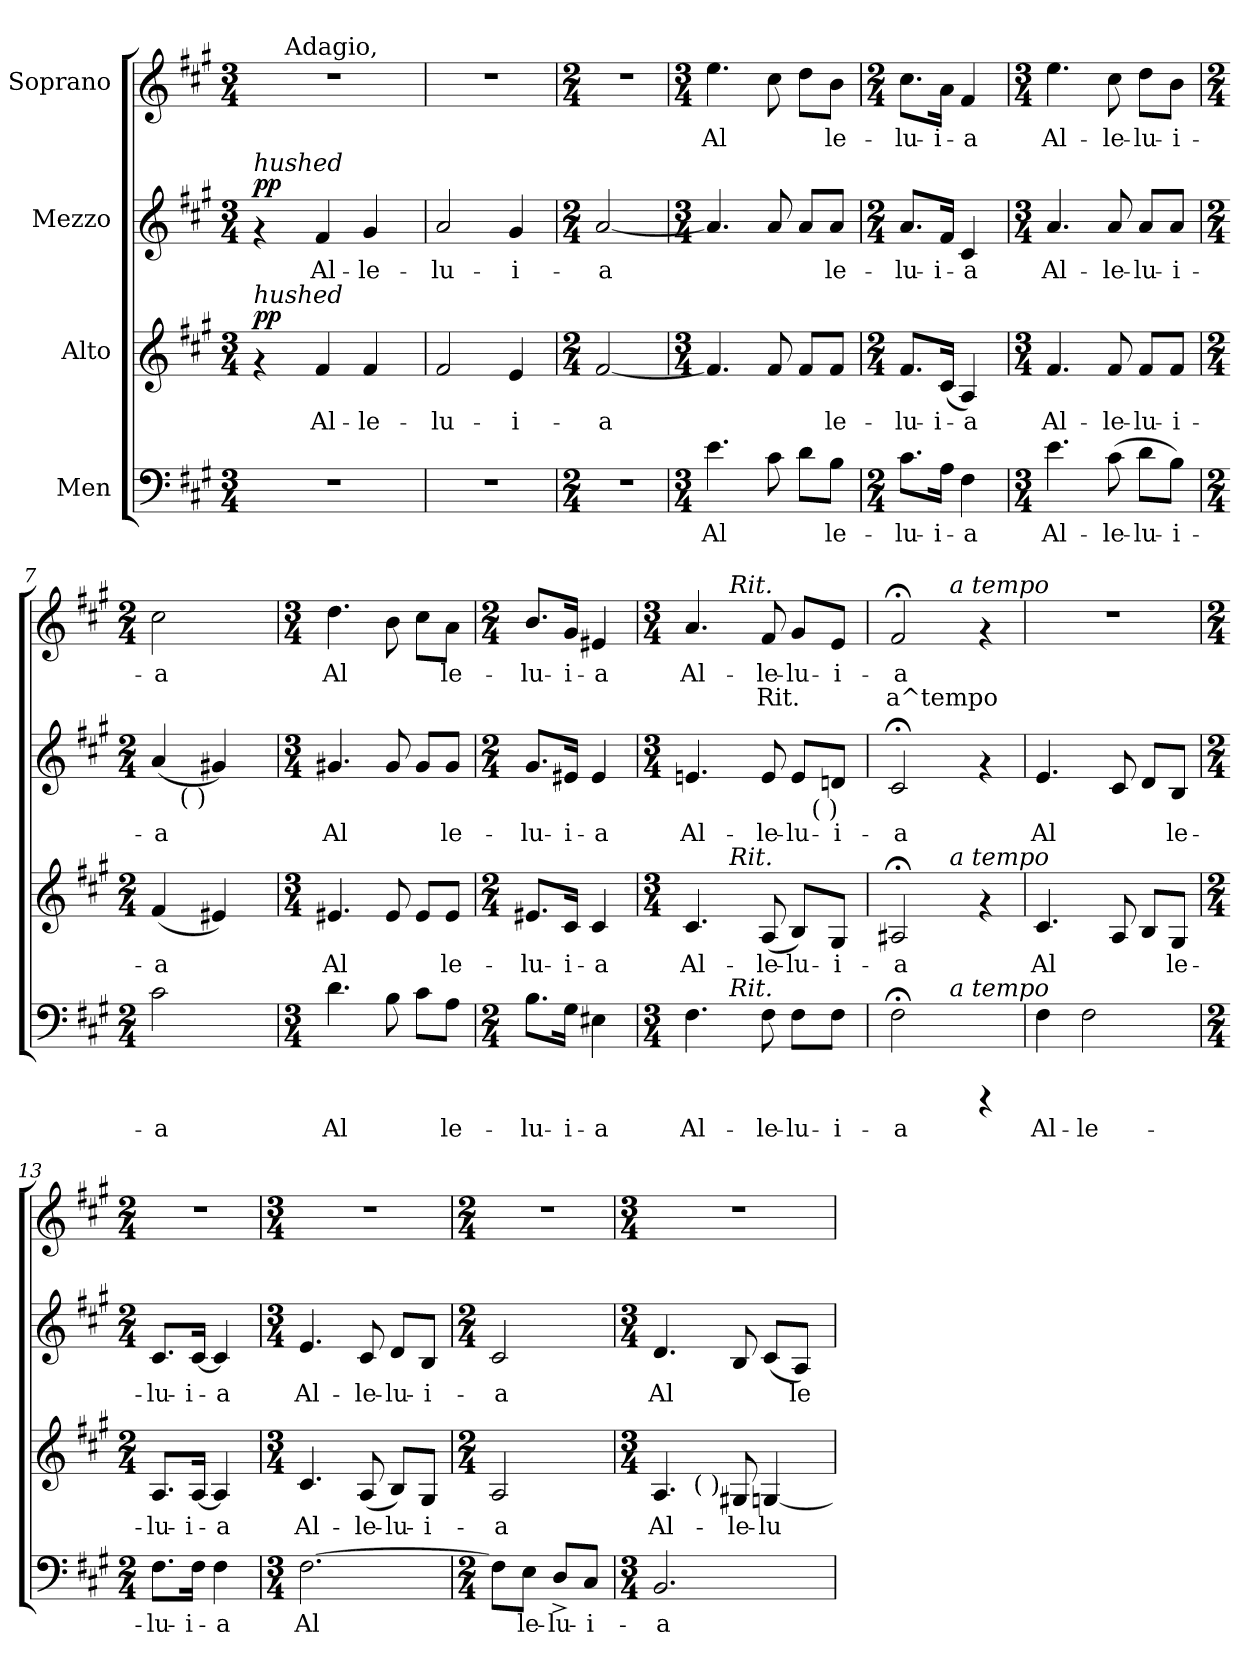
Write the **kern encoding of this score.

**kern	**text	**kern	**text	**dynam	**kern	**text	**dynam	**kern	**text	**text
*part4	*part4	*part3	*part3	*part3	*part2	*part2	*part2	*part1	*part1	*part1
*staff4	*staff4	*staff3	*staff3	*staff3	*staff2	*staff2	*staff2	*staff1	*staff1	*staff1
*I"Men	*	*I"Alto	*	*	*I"Mezzo	*	*	*I"Soprano	*	*
!!LO:PB:g=z
*stria5	*	*stria5	*	*	*stria5	*	*	*stria5	*	*
*clefF4	*	*clefG2	*	*	*clefG2	*	*	*clefG2	*	*
*k[f#c#g#]	*	*k[f#c#g#]	*	*	*k[f#c#g#]	*	*	*k[f#c#g#]	*	*
*A:	*	*A:	*	*	*A:	*	*	*A:	*	*
*M3/4	*	*M3/4	*	*	*M3/4	*	*	*M3/4	*	*
=1	=1	=1	=1	=1	=1	=1	=1	=1	=1	=1
!	!	!	!	!	!LO:TX:a:i:t=hushed	!	!	!	!	!
!	!	!LO:TX:a:i:t=hushed	!	!	!	!	!	!	!	!
!	!	!	!	!LO:DY:b	!	!	!LO:DY:b	!	!	!
*	*	*	*	*	*	*	*	*^	*	*
2.r	.	4rf	.	pp	4rf	.	pp	2.r	8ryy	.	.
*	*	*	*	*	*	*	*	*MM56	*	*	*
!	!	!	!	!	!	!	!	!	!LO:TX:a:t=Adagio,	!	!
.	.	.	.	.	.	.	.	.	2ryy	.	.
!	!	!	!LO:LY:b:cj	!	!	!LO:LY:b:cj	!	!	!	!	!
.	.	4f#/	Al-	.	4f#/	Al-	.	.	.	.	.
!	!	!	!LO:LY:b:cj	!	!	!LO:LY:b:cj	!	!	!	!	!
.	.	4f#/	-le-	.	4g#/	-le-	.	.	.	.	.
.	.	.	.	.	.	.	.	.	8ryy	.	.
=2	=2	=2	=2	=2	=2	=2	=2	=2	=2	=2	=2
!	!	!	!LO:LY:b:cj	!	!	!LO:LY:b:cj	!	!	!	!	!
*	*	*	*	*	*	*	*	*v	*v	*	*
2.r	.	2f#/	-lu-	.	2a/	-lu-	.	2.r	.	.
!	!	!	!LO:LY:b:cj	!	!	!LO:LY:b:cj	!	!	!	!
.	.	4e/	-i-	.	4g#/	-i-	.	.	.	.
=3	=3	=3	=3	=3	=3	=3	=3	=3	=3	=3
*M2/4	*	*M2/4	*	*	*M2/4	*	*	*M2/4	*	*
!	!	!	!LO:LY:b:cj	!	!	!LO:LY:b:cj	!	!	!	!
2r	.	[<2f#/	-a	.	[<2a/	-a	.	2r	.	.
=4	=4	=4	=4	=4	=4	=4	=4	=4	=4	=4
*M3/4	*	*M3/4	*	*	*M3/4	*	*	*M3/4	*	*
!	!LO:LY:b:cj	!	!LO:LY:b:cj	!	!	!LO:LY:b:cj	!	!	!LO:LY:b:cj	!
4.e\	Al	4.f#/]	.	.	4.a/]	.	.	4.ee\	Al	.
!	!LO:LY:b:cj	!	!LO:LY:b:cj	!	!	!LO:LY:b:cj	!	!	!LO:LY:b:cj	!
8c#\	.	8f#/	.	.	8a/	.	.	8cc#\	.	.
!	!LO:LY:b:cj	!	!LO:LY:b:cj	!	!	!LO:LY:b:cj	!	!	!LO:LY:b:cj	!
8d\L	.	8f#/L	.	.	8a/L	.	.	8dd\L	.	.
!	!LO:LY:b:cj	!	!LO:LY:b:cj	!	!	!LO:LY:b:cj	!	!	!LO:LY:b:cj	!
8B\J	le-	8f#/J	le-	.	8a/J	le-	.	8b\J	le-	.
=5	=5	=5	=5	=5	=5	=5	=5	=5	=5	=5
*M2/4	*	*M2/4	*	*	*M2/4	*	*	*M2/4	*	*
!	!LO:LY:b:cj	!	!LO:LY:b:cj	!	!	!LO:LY:b:cj	!	!	!LO:LY:b:cj	!
8.c#\L	-lu-	8.f#/L	-lu-	.	8.a/L	-lu-	.	8.cc#\L	-lu-	.
!	!LO:LY:b:cj	!	!LO:LY:b:cj	!	!	!LO:LY:b:cj	!	!	!LO:LY:b:cj	!
16A\J	-i-	(<16c#/J	-i-	.	16f#/J	-i-	.	16a\J	-i-	.
!	!LO:LY:b:cj	!	!LO:LY:b:cj	!	!	!LO:LY:b:cj	!	!	!LO:LY:b:cj	!
4F#\	-a	4A/)	-a	.	4c#/	-a	.	4f#/	-a	.
=6	=6	=6	=6	=6	=6	=6	=6	=6	=6	=6
*M3/4	*	*M3/4	*	*	*M3/4	*	*	*M3/4	*	*
!	!LO:LY:b:cj	!	!LO:LY:b:cj	!	!	!LO:LY:b:cj	!	!	!LO:LY:b:cj	!
4.e\	Al-	4.f#/	Al-	.	4.a/	Al-	.	4.ee\	Al-	.
!	!LO:LY:b:cj	!	!LO:LY:b:cj	!	!	!LO:LY:b:cj	!	!	!LO:LY:b:cj	!
(>8c#\	-le-	8f#/	-le-	.	8a/	-le-	.	8cc#\	-le-	.
!	!LO:LY:b:cj	!	!LO:LY:b:cj	!	!	!LO:LY:b:cj	!	!	!LO:LY:b:cj	!
8d\L	-lu-	8f#/L	-lu-	.	8a/L	-lu-	.	8dd\L	-lu-	.
!	!LO:LY:b:cj	!	!LO:LY:b:cj	!	!	!LO:LY:b:cj	!	!	!LO:LY:b:cj	!
8B\J)	-i-	8f#/J	-i-	.	8a/J	-i-	.	8b\J	-i-	.
=7	=7	=7	=7	=7	=7	=7	=7	=7	=7	=7
*M2/4	*	*M2/4	*	*	*M2/4	*	*	*M2/4	*	*
!	!LO:LY:b:cj	!	!LO:LY:b:cj	!	!	!LO:LY:b:cj	!	!	!LO:LY:b:cj	!
*	*	*	*	*	*^	*	*	*	*	*
2c#\	-a	(<4f#/	-a	.	(<4a/	16..ryy	-a	.	2cc#\	-a	.
!	!	!	!	!	!	!LO:TX:b:t=( )	!	!	!	!	!
.	.	.	.	.	.	4ryy	.	.	.	.	.
!	!	!	!LO:LY:b:cj	!	!	!	!LO:LY:b:cj	!	!	!	!
.	.	4e#X/)	.	.	4g#X/)	.	.	.	.	.	.
.	.	.	.	.	.	8ryy	.	.	.	.	.
.	.	.	.	.	.	64ryy	.	.	.	.	.
*	*	*	*	*	*v	*v	*	*	*	*	*
=8	=8	=8	=8	=8	=8	=8	=8	=8	=8	=8
*M3/4	*	*M3/4	*	*	*M3/4	*	*	*M3/4	*	*
*	*	*	*	*	*^	*	*	*	*	*
!	!	!	!	!	!LO:TX:b:t=( )	!	!	!	!	!	!
!	!LO:LY:b:cj	!	!LO:LY:b:cj	!	!	!	!LO:LY:b:cj	!	!	!LO:LY:b:cj	!
*	*	*	*	*	*v	*v	*	*	*	*	*
4.d\	Al	4.e#X/	Al	.	4.g#X/	Al	.	4.dd\	Al	.
!	!LO:LY:b:cj	!	!LO:LY:b:cj	!	!	!LO:LY:b:cj	!	!	!LO:LY:b:cj	!
8B\	.	8e#/	.	.	8g#/	.	.	8b\	.	.
!	!LO:LY:b:cj	!	!LO:LY:b:cj	!	!	!LO:LY:b:cj	!	!	!LO:LY:b:cj	!
8c#\L	.	8e#/L	.	.	8g#/L	.	.	8cc#\L	.	.
!	!LO:LY:b:cj	!	!LO:LY:b:cj	!	!	!LO:LY:b:cj	!	!	!LO:LY:b:cj	!
8A\J	le-	8e#/J	le-	.	8g#/J	le-	.	8a\J	le-	.
!!LO:LB:g=z
=9	=9	=9	=9	=9	=9	=9	=9	=9	=9	=9
*M2/4	*	*M2/4	*	*	*M2/4	*	*	*M2/4	*	*
!	!LO:LY:b:cj	!	!LO:LY:b:cj	!	!	!LO:LY:b:cj	!	!	!LO:LY:b:cj	!
8.B\L	-lu-	8.e#X/L	-lu-	.	8.g#/L	-lu-	.	8.b/L	-lu-	.
!	!LO:LY:b:cj	!	!LO:LY:b:cj	!	!	!LO:LY:b:cj	!	!	!LO:LY:b:cj	!
16G#\J	-i-	16c#/J	-i-	.	16e#X/J	-i-	.	16g#/J	-i-	.
!	!LO:LY:b:cj	!	!LO:LY:b:cj	!	!	!LO:LY:b:cj	!	!	!LO:LY:b:cj	!
4E#X\	-a	4c#/	-a	.	4e#/	-a	.	4e#X/	-a	.
=10	=10	=10	=10	=10	=10	=10	=10	=10	=10	=10
*M3/4	*	*M3/4	*	*	*M3/4	*	*	*M3/4	*	*
!	!LO:LY:b:cj	!	!LO:LY:b:cj	!	!	!LO:LY:b:cj	!	!	!LO:LY:b:cj	!LO:LY:b:cj
*^	*	*^	*	*	*^	*	*	*^	*	*
4.F#\	8...ryy	Al-	4.c#/	8...ryy	Al-	.	4.en/	2ryy	Al-	.	4.a/	8...ryy	Al-	--
!	!	!	!	!	!	!	!	!	!	!	!	!LO:TX:a:i:t=Rit.	!	!
!	!	!	!	!LO:TX:a:i:t=Rit.	!	!	!	!	!	!	!	!	!	!
!	!LO:TX:a:i:t=Rit.	!	!	!	!	!	!	!	!	!	!	!	!	!
.	2ryy	.	.	2ryy	.	.	.	.	.	.	.	2ryy	.	.
!	!	!LO:LY:b:cj	!	!	!LO:LY:b:cj	!	!	!	!LO:LY:b:cj	!	!	!	!LO:LY:b:cj	!LO:LY:b:cj
8F#\	.	-le-	(>8A/	.	-le-	.	8e/	.	-le-	.	8f#/	.	-le-	-Rit.
!	!	!LO:LY:b:cj	!	!	!LO:LY:b:cj	!	!	!	!LO:LY:b:cj	!	!	!	!LO:LY:b:cj	!LO:LY:b:cj
8F#\L	.	-lu-	8B/L)	.	-lu-	.	8e/L	16ryy	-lu-	.	8g#/L	.	lu-	-
!	!	!	!	!	!	!	!	!LO:TX:b:t=( )	!	!	!	!	!	!
.	.	.	.	.	.	.	.	8.ryy	.	.	.	.	.	.
!	!	!LO:LY:b:cj	!	!	!LO:LY:b:cj	!	!	!	!LO:LY:b:cj	!	!	!	!LO:LY:b:cj	!LO:LY:b:cj
8F#\J	.	-i-	8G#/J	.	-i-	.	8dn/J	.	-i-	.	8e/J	.	i-	-
.	64ryy	.	.	64ryy	.	.	.	.	.	.	.	64ryy	.	.
=11	=11	=11	=11	=11	=11	=11	=11	=11	=11	=11	=11	=11	=11	=11
!	!	!LO:LY:b:cj	!	!	!LO:LY:b:cj	!	!	!	!LO:LY:b:cj	!	!	!	!LO:LY:b:cj	!LO:LY:b:cj
*	*	*	*	*	*	*	*v	*v	*	*	*	*	*	*
2F#;<\	4.ryy	-a	2A#X;</	4.ryy	-a	.	2c#;</	-a	.	2f#;</	4.ryy	a	a^tempo
!	!	!	!	!	!	!	!	!	!	!	!LO:TX:a:i:t=a tempo	!	!
!	!	!	!	!LO:TX:a:i:t=a tempo	!	!	!	!	!	!	!	!	!
!	!LO:TX:a:i:t=a tempo	!	!	!	!	!	!	!	!	!	!	!	!
.	4.ryy	.	.	4.ryy	.	.	.	.	.	.	4.ryy	.	.
4rCCC	.	.	4rf	.	.	.	4rf	.	.	4rf	.	.	.
=12	=12	=12	=12	=12	=12	=12	=12	=12	=12	=12	=12	=12	=12
!	!	!LO:LY:b:cj	!	!	!LO:LY:b:cj	!	!	!LO:LY:b:cj	!	!	!	!	!
*v	*v	*	*	*	*	*	*	*	*	*v	*v	*	*
*	*	*v	*v	*	*	*	*	*	*	*	*
4F#\	Al-	4.c#/	Al	.	4.e/	Al	.	2.r	.	.
!	!LO:LY:b:cj	!	!	!	!	!	!	!	!	!
2F#\	-le-	.	.	.	.	.	.	.	.	.
!	!	!	!LO:LY:b:cj	!	!	!LO:LY:b:cj	!	!	!	!
.	.	8A/	.	.	8c#/	.	.	.	.	.
!	!	!	!LO:LY:b:cj	!	!	!LO:LY:b:cj	!	!	!	!
.	.	8B/L	.	.	8d/L	.	.	.	.	.
!	!	!	!LO:LY:b:cj	!	!	!LO:LY:b:cj	!	!	!	!
.	.	8G#/J	le-	.	8B/J	le-	.	.	.	.
=13	=13	=13	=13	=13	=13	=13	=13	=13	=13	=13
*M2/4	*	*M2/4	*	*	*M2/4	*	*	*M2/4	*	*
!	!LO:LY:b:cj	!	!LO:LY:b:cj	!	!	!LO:LY:b:cj	!	!	!	!
8.F#\L	-lu-	8.A/L	-lu-	.	8.c#/L	-lu-	.	2r	.	.
!	!LO:LY:b:cj	!	!LO:LY:b:cj	!	!	!LO:LY:b:cj	!	!	!	!
16F#\J	-i-	[>16A/J	-i-	.	[>16c#/J	-i-	.	.	.	.
!	!LO:LY:b:cj	!	!LO:LY:b:cj	!	!	!LO:LY:b:cj	!	!	!	!
4F#\	-a	4A/]	-a	.	4c#/]	-a	.	.	.	.
=14	=14	=14	=14	=14	=14	=14	=14	=14	=14	=14
*M3/4	*	*M3/4	*	*	*M3/4	*	*	*M3/4	*	*
!	!LO:LY:b:cj	!	!LO:LY:b:cj	!	!	!LO:LY:b:cj	!	!	!	!
[>2.F#\	Al	4.c#/	Al-	.	4.e/	Al-	.	2.r	.	.
!	!	!	!LO:LY:b:cj	!	!	!LO:LY:b:cj	!	!	!	!
.	.	(>8A/	-le-	.	8c#/	-le-	.	.	.	.
!	!	!	!LO:LY:b:cj	!	!	!LO:LY:b:cj	!	!	!	!
.	.	8B/L)	-lu-	.	8d/L	-lu-	.	.	.	.
!	!	!	!LO:LY:b:cj	!	!	!LO:LY:b:cj	!	!	!	!
.	.	8G#/J	-i-	.	8B/J	-i-	.	.	.	.
=15	=15	=15	=15	=15	=15	=15	=15	=15	=15	=15
*M2/4	*	*M2/4	*	*	*M2/4	*	*	*M2/4	*	*
!	!LO:LY:b:cj	!	!LO:LY:b:cj	!	!	!LO:LY:b:cj	!	!	!	!
8F#\L]	.	2A/	-a	.	2c#/	-a	.	2r	.	.
!	!LO:LY:b:cj	!	!	!	!	!	!	!	!	!
8E\J	le-	.	.	.	.	.	.	.	.	.
!	!LO:LY:b:cj	!	!	!	!	!	!	!	!	!
8D^>/L	-lu-	.	.	.	.	.	.	.	.	.
!	!LO:LY:b:cj	!	!	!	!	!	!	!	!	!
8C#/J	-i-	.	.	.	.	.	.	.	.	.
=16	=16	=16	=16	=16	=16	=16	=16	=16	=16	=16
*M3/4	*	*M3/4	*	*	*M3/4	*	*	*M3/4	*	*
!	!LO:LY:b:cj	!	!LO:LY:b:cj	!	!	!LO:LY:b:cj	!	!	!	!
*	*	*^	*	*	*	*	*	*	*	*
2.BB/	-a	4.A/	8.ryy	Al-	.	4.d/	Al	.	2.r	.	.
!	!	!	!LO:TX:b:t=( )	!	!	!	!	!	!	!	!
.	.	.	2ryy	.	.	.	.	.	.	.	.
!	!	!	!	!LO:LY:b:cj	!	!	!LO:LY:b:cj	!	!	!	!
.	.	8G#X/	.	-le-	.	8B/	.	.	.	.	.
!	!	!	!	!LO:LY:b:cj	!	!	!LO:LY:b:cj	!	!	!	!
.	.	[<4Gn/	.	-lu-	.	(>8c#/L	.	.	.	.	.
!	!	!	!	!	!	!	!LO:LY:b:cj	!	!	!	!
.	.	.	.	.	.	8A/J)	le-	.	.	.	.
.	.	.	16ryy	.	.	.	.	.	.	.	.
*	*	*v	*v	*	*	*	*	*	*	*	*
=	=	=	=	=	=	=	=	=	=	=
*-	*-	*-	*-	*-	*-	*-	*-	*-	*-	*-
